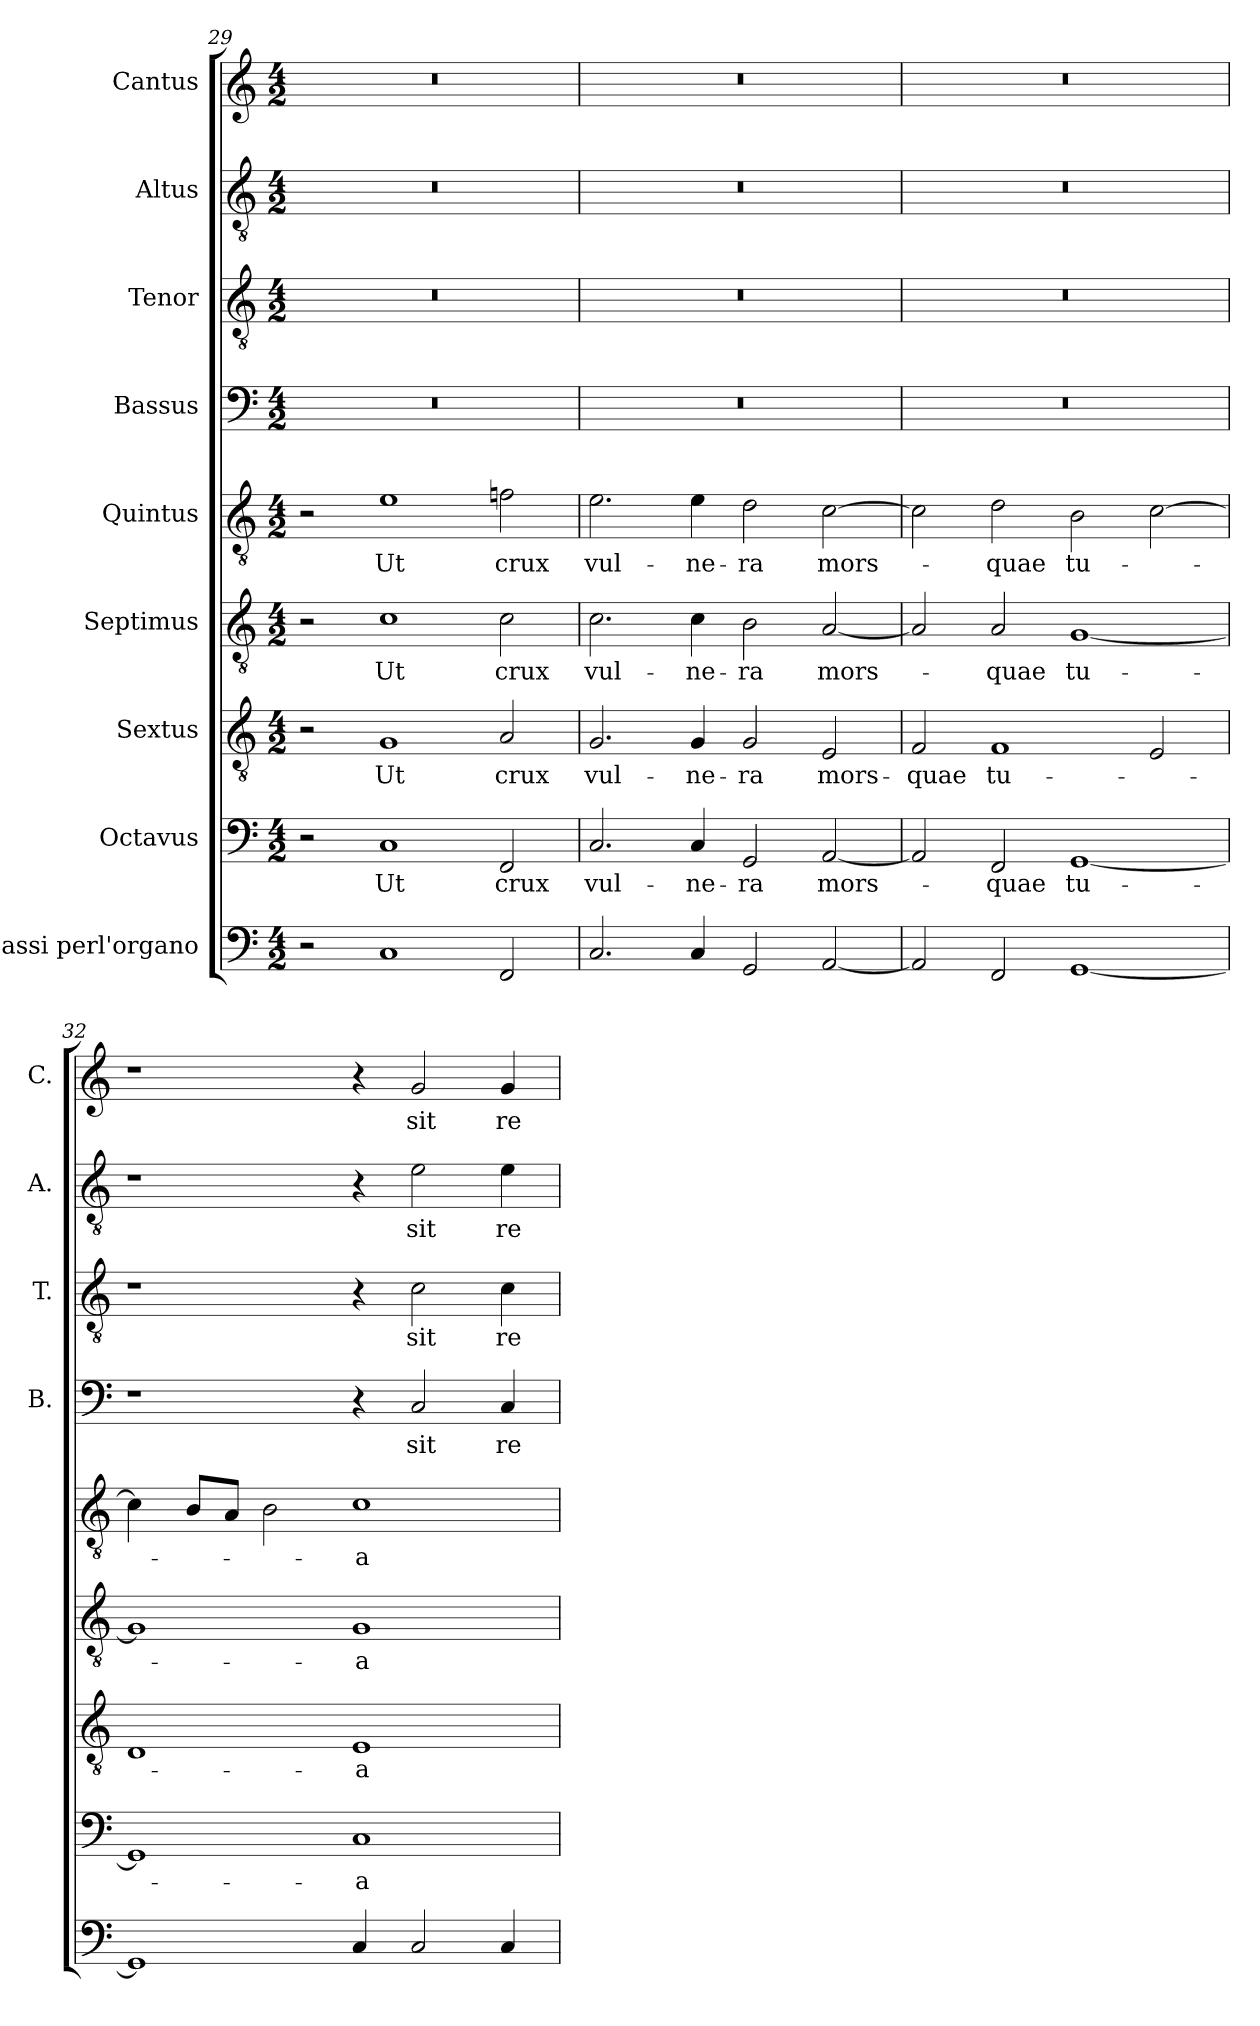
**kern	**kern	**text	**kern	**text	**kern	**text	**kern	**text	**kern	**text	**kern	**text	**kern	**text	**kern	**text
*part9	*part8	*part8	*part7	*part7	*part6	*part6	*part5	*part5	*part4	*part4	*part3	*part3	*part2	*part2	*part1	*part1
*staff9	*staff8	*staff8	*staff7	*staff7	*staff6	*staff6	*staff5	*staff5	*staff4	*staff4	*staff3	*staff3	*staff2	*staff2	*staff1	*staff1
*I"Bassi perl'organo	*I"Octavus	*	*I"Sextus	*	*I"Septimus	*	*I"Quintus	*	*I"Bassus	*	*I"Tenor	*	*I"Altus	*	*I"Cantus	*
*	*	*	*	*	*	*	*	*	*I'B.	*	*I'T.	*	*I'A.	*	*I'C.	*
*clefF4	*clefF4	*	*clefGv2	*	*clefGv2	*	*clefGv2	*	*clefF4	*	*clefGv2	*	*clefGv2	*	*clefG2	*
*	*	*	*ITrd7c12	*	*ITrd7c12	*	*ITrd7c12	*	*	*	*ITrd7c12	*	*ITrd7c12	*	*	*
*k[]	*k[]	*	*k[]	*	*k[]	*	*k[]	*	*k[]	*	*k[]	*	*k[]	*	*k[]	*
*a:	*a:	*	*a:	*	*a:	*	*a:	*	*a:	*	*a:	*	*a:	*	*a:	*
*M4/2	*M4/2	*	*M4/2	*	*M4/2	*	*M4/2	*	*M4/2	*	*M4/2	*	*M4/2	*	*M4/2	*
=29	=29	=29	=29	=29	=29	=29	=29	=29	=29	=29	=29	=29	=29	=29	=29	=29
!	!	!	!	!	!	!	!	!	!LO:N:vis=1	!	!LO:N:vis=1	!	!LO:N:vis=1	!	!LO:N:vis=1	!
2r	2r	.	2r	.	2r	.	2r	.	0r	.	0r	.	0r	.	0r	.
!	!	!LO:LY:b	!	!LO:LY:b	!	!LO:LY:b	!	!LO:LY:b	!	!	!	!	!	!	!	!
1C	1C	Ut	1GG	Ut	1C	Ut	1E	Ut	.	.	.	.	.	.	.	.
!	!	!LO:LY:b	!	!LO:LY:b	!	!LO:LY:b	!	!LO:LY:b	!	!	!	!	!	!	!	!
2FF/	2FF/	crux	2AA/	crux	2C\	crux	2Fn\	crux	.	.	.	.	.	.	.	.
=30	=30	=30	=30	=30	=30	=30	=30	=30	=30	=30	=30	=30	=30	=30	=30	=30
!	!	!LO:LY:b	!	!LO:LY:b	!	!LO:LY:b	!	!LO:LY:b	!LO:N:vis=1	!	!LO:N:vis=1	!	!LO:N:vis=1	!	!LO:N:vis=1	!
2.C/	2.C/	vul-	2.GG/	vul-	2.C\	vul-	2.E\	vul-	0r	.	0r	.	0r	.	0r	.
!	!	!LO:LY:b	!	!LO:LY:b	!	!LO:LY:b	!	!LO:LY:b	!	!	!	!	!	!	!	!
4C/	4C/	-ne-	4GG/	-ne-	4C\	-ne-	4E\	-ne-	.	.	.	.	.	.	.	.
!	!	!LO:LY:b	!	!LO:LY:b	!	!LO:LY:b	!	!LO:LY:b	!	!	!	!	!	!	!	!
2GG/	2GG/	-ra	2GG/	-ra	2BB\	-ra	2D\	-ra	.	.	.	.	.	.	.	.
!	!	!LO:LY:b	!	!LO:LY:b	!	!LO:LY:b	!	!LO:LY:b	!	!	!	!	!	!	!	!
[<2AA/	[<2AA/	mors-	2EE/	mors-	[<2AA/	mors-	[>2C\	mors-	.	.	.	.	.	.	.	.
!!LO:PB:g=z
=31	=31	=31	=31	=31	=31	=31	=31	=31	=31	=31	=31	=31	=31	=31	=31	=31
!	!	!	!	!LO:LY:b	!	!	!	!	!LO:N:vis=1	!	!LO:N:vis=1	!	!LO:N:vis=1	!	!LO:N:vis=1	!
2AA/]	2AA/]	.	2FF/	-quae	2AA/]	.	2C\]	.	0r	.	0r	.	0r	.	0r	.
!	!	!LO:LY:b	!	!LO:LY:b	!	!LO:LY:b	!	!LO:LY:b	!	!	!	!	!	!	!	!
2FF/	2FF/	-quae	1FF	tu-	2AA/	-quae	2D\	-quae	.	.	.	.	.	.	.	.
!	!	!LO:LY:b	!	!	!	!LO:LY:b	!	!LO:LY:b	!	!	!	!	!	!	!	!
[<1GG	[<1GG	tu-	.	.	[<1GG	tu-	2BB\	tu-	.	.	.	.	.	.	.	.
.	.	.	2EE/	.	.	.	[>2C\	.	.	.	.	.	.	.	.	.
=32	=32	=32	=32	=32	=32	=32	=32	=32	=32	=32	=32	=32	=32	=32	=32	=32
1GG]	1GG]	.	1DD	.	1GG]	.	4C\]	.	1r	.	1r	.	1r	.	1r	.
.	.	.	.	.	.	.	8BB/L	.	.	.	.	.	.	.	.	.
.	.	.	.	.	.	.	8AA/J	.	.	.	.	.	.	.	.	.
.	.	.	.	.	.	.	2BB\	.	.	.	.	.	.	.	.	.
!	!	!LO:LY:b	!	!LO:LY:b	!	!LO:LY:b	!	!LO:LY:b	!	!	!	!	!	!	!	!
4C/	1C	-a	1EE	-a	1GG	-a	1C	-a	4r	.	4r	.	4r	.	4r	.
!	!	!	!	!	!	!	!	!	!	!LO:LY:b	!	!LO:LY:b	!	!LO:LY:b	!	!LO:LY:b
2C/	.	.	.	.	.	.	.	.	2C/	sit	2C\	sit	2E\	sit	2g/	sit
!	!	!	!	!	!	!	!	!	!	!LO:LY:b	!	!LO:LY:b	!	!LO:LY:b	!	!LO:LY:b
4C/	.	.	.	.	.	.	.	.	4C/	re-	4C\	re-	4E\	re-	4g/	re-
=	=	=	=	=	=	=	=	=	=	=	=	=	=	=	=	=
*-	*-	*-	*-	*-	*-	*-	*-	*-	*-	*-	*-	*-	*-	*-	*-	*-
